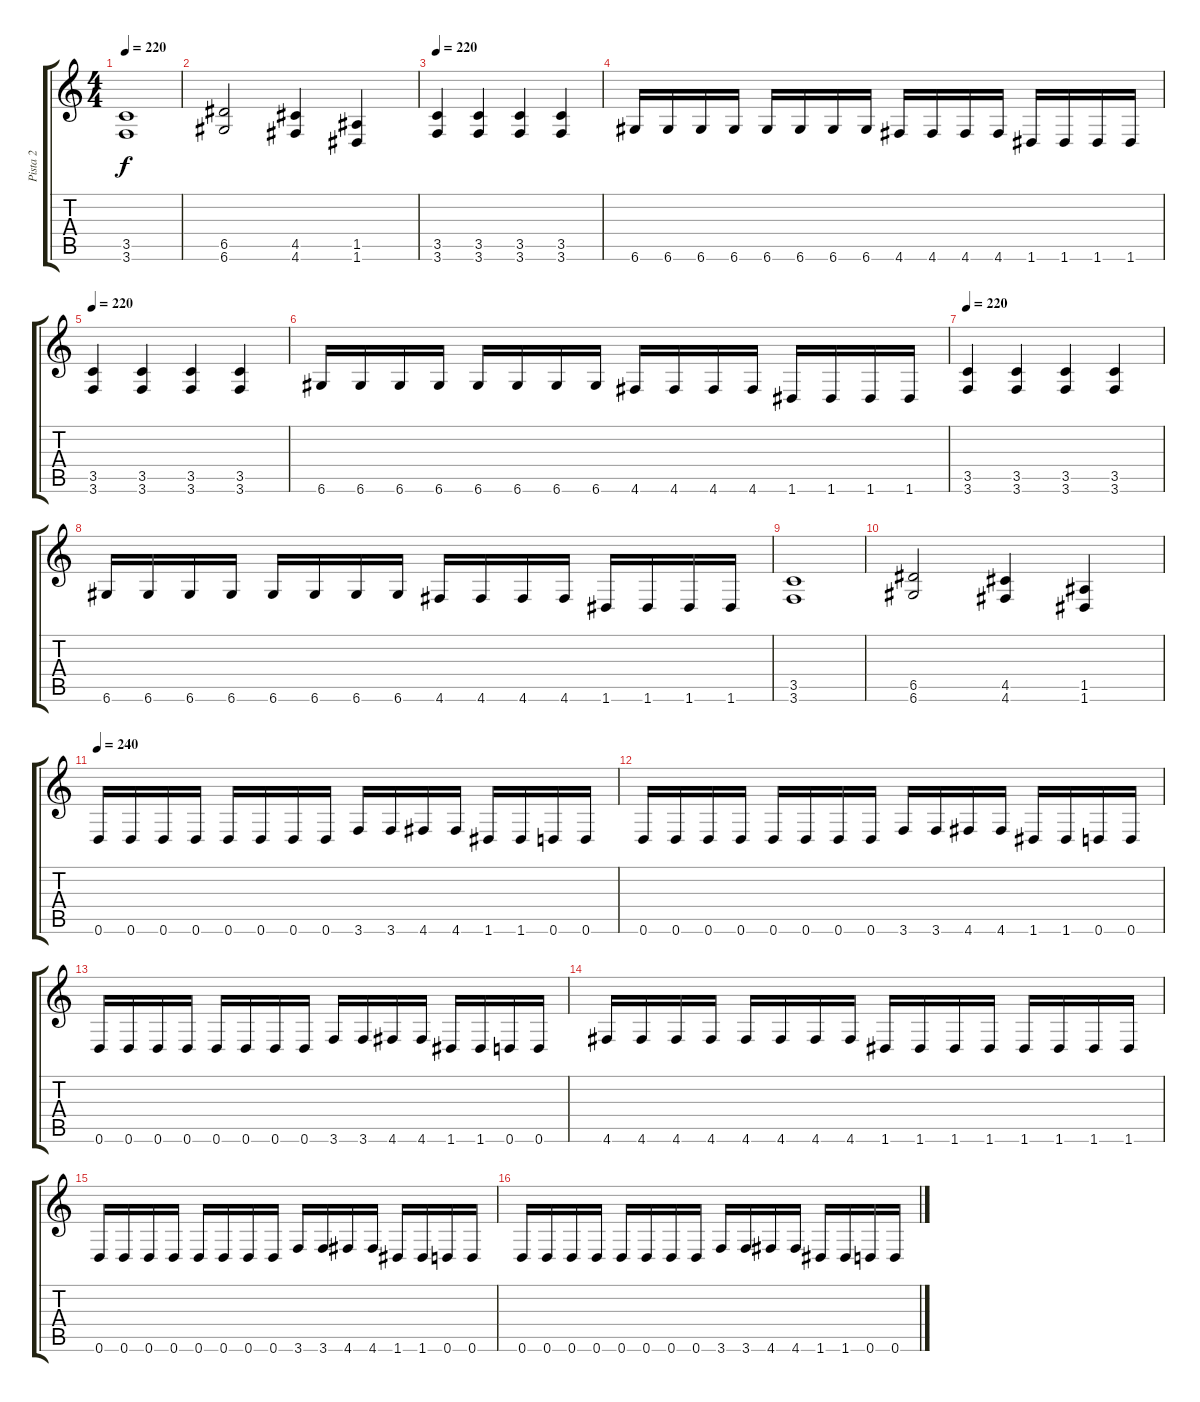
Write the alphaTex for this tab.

\track ("Pista 2" "Pista 2") {instrument distortionguitar}
\staff {score tabs}
\tuning (E4 B3 G3 D3 A2 D2) {hide}
\ts (4 4)
\tempo 220
\clef g2
\ks c
(3.5 3.6).1{dy f} |
(6.5 6.6).2 (4.5 4.6).4 (1.5 1.6).4 |
\tempo 200
\tempo 220
(3.5 3.6).4 (3.5 3.6).4 (3.5 3.6).4 (3.5 3.6).4 |
6.6.16 6.6.16 6.6.16 6.6.16 6.6.16 6.6.16 6.6.16 6.6.16 4.6.16 4.6.16 4.6.16 4.6.16 1.6.16 1.6.16 1.6.16 1.6.16 |
\tempo 200
\tempo 220
(3.5 3.6).4 (3.5 3.6).4 (3.5 3.6).4 (3.5 3.6).4 |
6.6.16 6.6.16 6.6.16 6.6.16 6.6.16 6.6.16 6.6.16 6.6.16 4.6.16 4.6.16 4.6.16 4.6.16 1.6.16 1.6.16 1.6.16 1.6.16 |
\tempo 200
\tempo 220
(3.5 3.6).4 (3.5 3.6).4 (3.5 3.6).4 (3.5 3.6).4 |
6.6.16 6.6.16 6.6.16 6.6.16 6.6.16 6.6.16 6.6.16 6.6.16 4.6.16 4.6.16 4.6.16 4.6.16 1.6.16 1.6.16 1.6.16 1.6.16 |
(3.5 3.6).1 |
(6.5 6.6).2 (4.5 4.6).4 (1.5 1.6).4 |
\tempo 240
0.6.16 0.6.16 0.6.16 0.6.16 0.6.16 0.6.16 0.6.16 0.6.16 3.6.16 3.6.16 4.6.16 4.6.16 1.6.16 1.6.16 0.6.16 0.6.16 |
0.6.16 0.6.16 0.6.16 0.6.16 0.6.16 0.6.16 0.6.16 0.6.16 3.6.16 3.6.16 4.6.16 4.6.16 1.6.16 1.6.16 0.6.16 0.6.16 |
0.6.16 0.6.16 0.6.16 0.6.16 0.6.16 0.6.16 0.6.16 0.6.16 3.6.16 3.6.16 4.6.16 4.6.16 1.6.16 1.6.16 0.6.16 0.6.16 |
4.6.16 4.6.16 4.6.16 4.6.16 4.6.16 4.6.16 4.6.16 4.6.16 1.6.16 1.6.16 1.6.16 1.6.16 1.6.16 1.6.16 1.6.16 1.6.16 |
0.6.16 0.6.16 0.6.16 0.6.16 0.6.16 0.6.16 0.6.16 0.6.16 3.6.16 3.6.16 4.6.16 4.6.16 1.6.16 1.6.16 0.6.16 0.6.16 |
0.6.16 0.6.16 0.6.16 0.6.16 0.6.16 0.6.16 0.6.16 0.6.16 3.6.16 3.6.16 4.6.16 4.6.16 1.6.16 1.6.16 0.6.16 0.6.16
